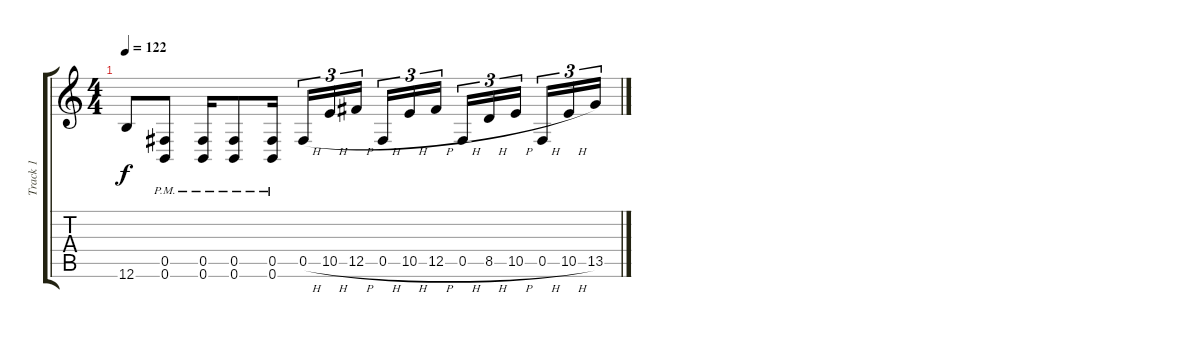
\track ("Track 1" "Track 1") {instrument distortionguitar}
\staff {score tabs}
\tuning (Db4 Ab3 E3 B2 Gb2 B1) {hide}
\ts (4 4)
\tempo 122
\clef g2
\ks c
12.6.8{dy f} (0.5{pm} 0.6{pm}).8 (0.5{pm} 0.6{pm}).16 (0.5{pm} 0.6{pm}).8 (0.5{pm} 0.6{pm}).16 0.5{h}.16{tu (3 2)} 10.5{h}.16{tu (3 2)} 12.5{h}.16{tu (3 2) beam splitsecondary} 0.5{h}.16{tu (3 2)} 10.5{h}.16{tu (3 2)} 12.5{h}.16{tu (3 2)} 0.5{h}.16{tu (3 2)} 8.5{h}.16{tu (3 2)} 10.5{h}.16{tu (3 2) beam splitsecondary} 0.5{h}.16{tu (3 2)} 10.5{h}.16{tu (3 2)} 13.5.16{tu (3 2)}
